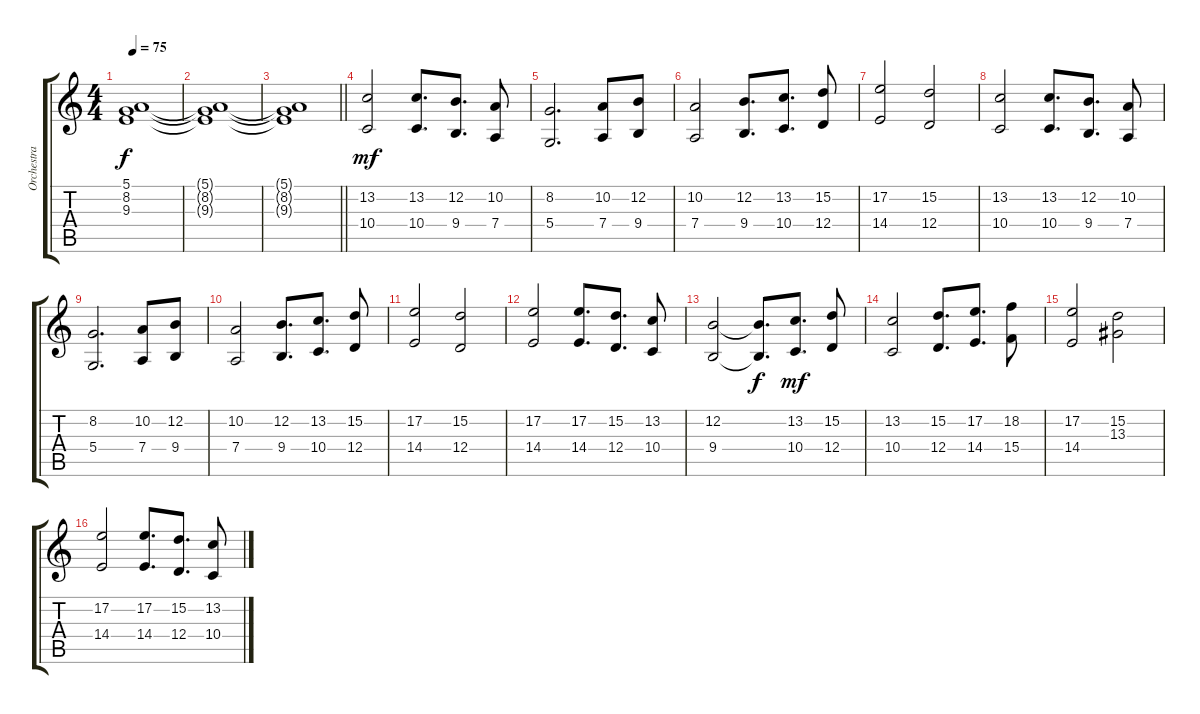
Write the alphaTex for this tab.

\track ("Orchestra" "Orchestra") {instrument stringensemble1}
\staff {score tabs}
\tuning (E4 B3 G3 D3 A2 E2) {hide}
\ts (4 4)
\tempo 75
\clef g2
\ks c
(5.1{t} 8.2{t} 9.3{t}).1{dy f} |
(5.1{t} 8.2{t} 9.3{t}).1 |
\barLineRight lightlight
(5.1{t} 8.2{t} 9.3{t}).1{volume 15} |
\section ("" "")
(13.2 10.4).2{dy mf volume 8} (13.2 10.4).8{d} (12.2 9.4).8{d} (10.2 7.4).8 |
(8.2 5.4).2{d} (10.2 7.4).8 (12.2 9.4).8 |
(10.2 7.4).2 (12.2 9.4).8{d} (13.2 10.4).8{d} (15.2 12.4).8 |
(17.2 14.4).2 (15.2 12.4).2 |
(13.2 10.4).2 (13.2 10.4).8{d} (12.2 9.4).8{d} (10.2 7.4).8 |
(8.2 5.4).2{d} (10.2 7.4).8 (12.2 9.4).8 |
(10.2 7.4).2 (12.2 9.4).8{d} (13.2 10.4).8{d} (15.2 12.4).8 |
(17.2 14.4).2 (15.2 12.4).2 |
(17.2 14.4).2 (17.2 14.4).8{d} (15.2 12.4).8{d} (13.2 10.4).8 |
(12.2 9.4).2 (12.2{t} 9.4{t}).8{d dy f} (13.2 10.4).8{d dy mf} (15.2 12.4).8 |
(13.2 10.4).2 (15.2 12.4).8{d} (17.2 14.4).8{d} (18.2 15.4).8 |
(17.2 14.4).2 (15.2 13.3).2 |
(17.2 14.4).2 (17.2 14.4).8{d} (15.2 12.4).8{d} (13.2 10.4).8
